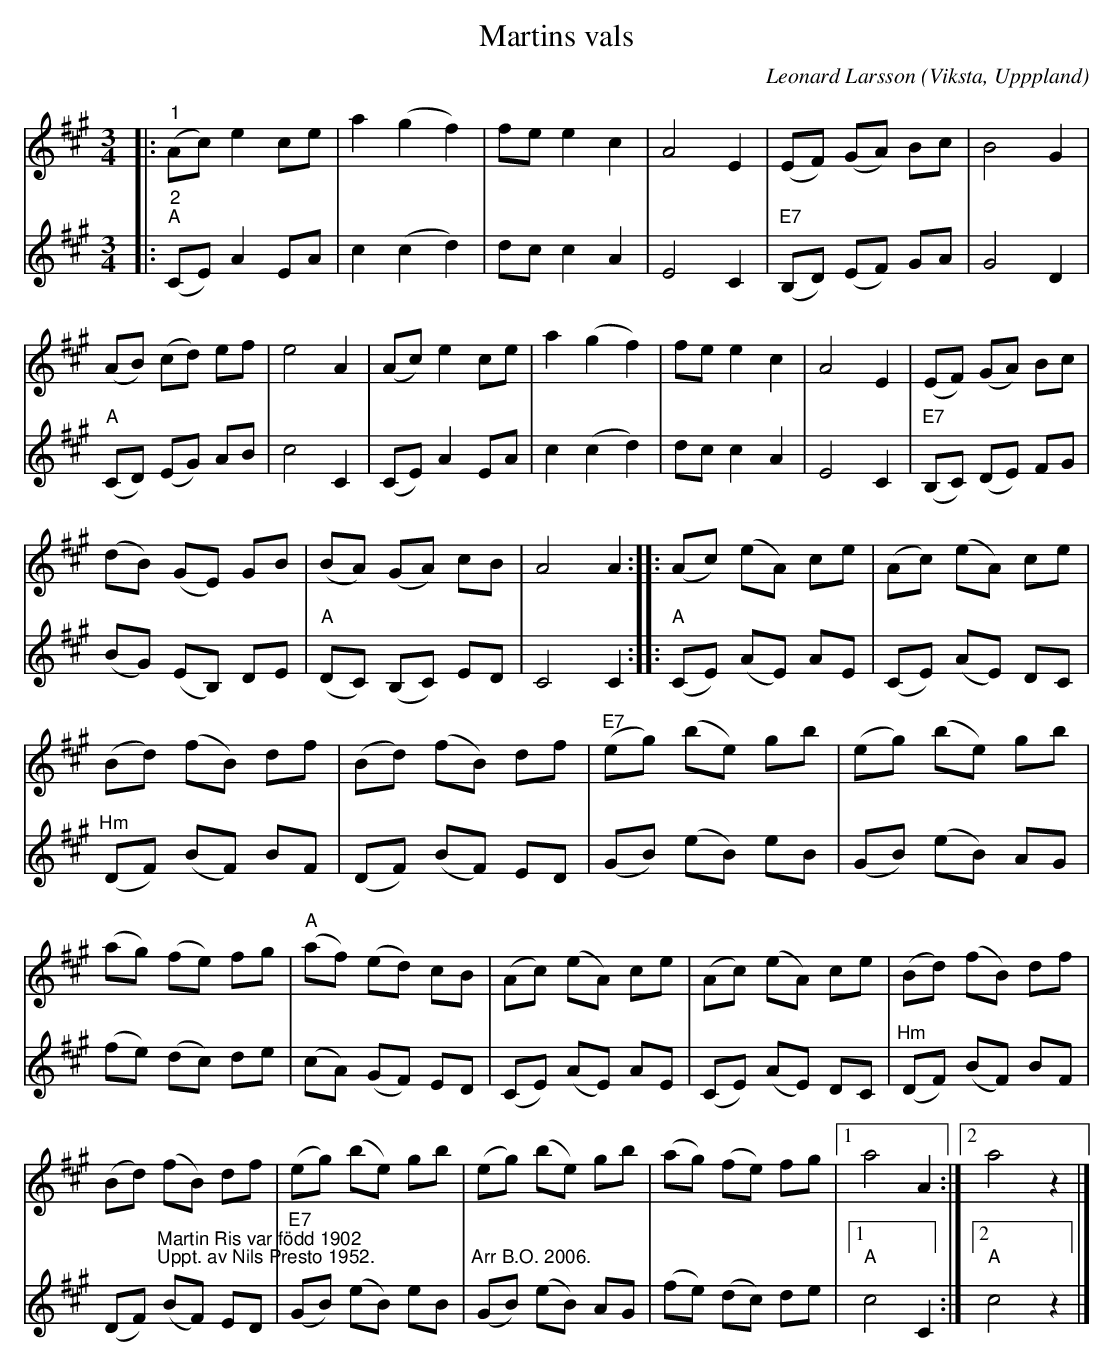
X:1
T:Martins vals
C:Leonard Larsson
O:Viksta, Upppland
L:1/8
M:3/4
K:A
V:1
|:"^1" (Ac) e2 ce | a2 (g2 f2) | fe e2 c2 | A4 E2 | (EF) (GA) Bc | B4 G2 |
(AB) (cd) ef | e4 A2 | (Ac) e2 ce | a2 (g2 f2) | fe e2 c2 | A4 E2 | (EF) (GA) Bc |
(dB) (GE) GB | (BA) (GA) cB | A4 A2 :: (Ac) (eA) ce | (Ac) (eA) ce |
(Bd) (fB) df | (Bd) (fB) df |"E7" (eg) (be) gb | (eg) (be) gb |
(ag) (fe) fg |"A" (af) (ed) cB | (Ac) (eA) ce | (Ac) (eA) ce | (Bd) (fB) df |
(Bd) (fB) df | (eg) (be) gb | (eg) (be) gb | (ag) (fe) fg |1 a4 A2 :|2 a4 z2 |]
V:2
|:"^2""A" (CE) A2 EA | c2 (c2 d2) | dc c2 A2 | E4 C2 |"E7" (B,D) (EF) GA | G4 D2 |
"A" (CD) (EG) AB | c4 C2 | (CE) A2 EA | c2 (c2 d2) | dc c2 A2 | E4 C2 |"E7" (B,C) (DE) FG |
(BG) (EB,) DE |"A" (DC) (B,C) ED | C4 C2 :: "A" (CE) (AE) AE | (CE) (AE) DC |"^Hm" (DF) (BF) BF |
(DF) (BF) ED | (GB) (eB) eB | (GB) (eB) AG | (fe) (dc) de | (cA) (GF) ED | (CE) (AE) AE |
(CE) (AE) DC |"^Hm" (DF) (BF) BF | (DF)"^Martin Ris var född 1902""^Uppt. av Nils Presto 1952." (BF) ED |
"E7" (GB) (eB) eB | "^Arr B.O. 2006." (GB) (eB) AG | (fe) (dc) de |1"A" c4 C2 :|2"A" c4 z2 |]
